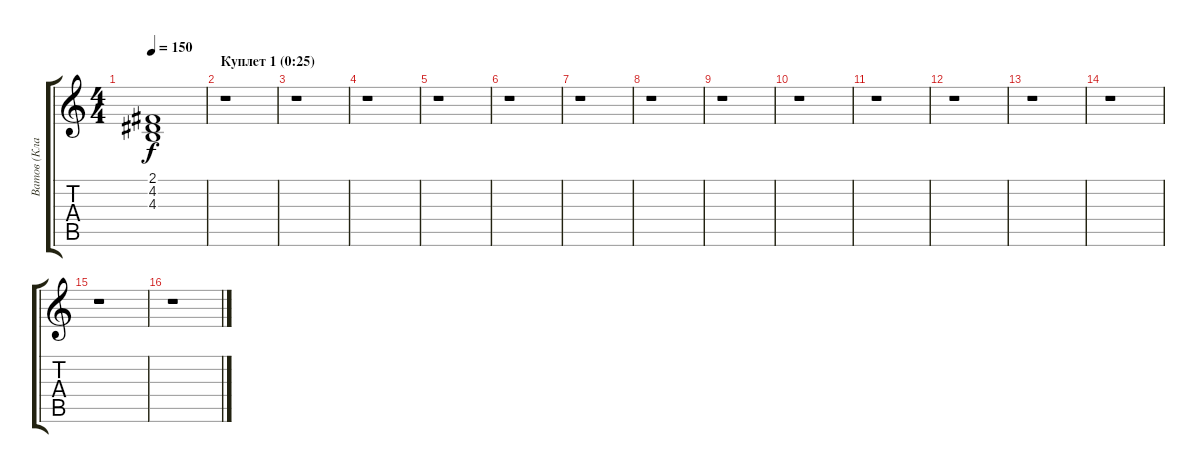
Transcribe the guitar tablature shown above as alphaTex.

\track ("Ватов (Клавишные)" "Ватов (Кла") {instrument drawbarorgan}
\staff {score tabs}
\tuning (E4 B3 G3 D3 A2 E2) {hide}
\ts (4 4)
\tempo 150
\clef g2
\ks c
(2.1{t} 4.2{t} 4.3{t}).1{dy f} |
\section ("" "Куплет 1 (0:25)")
r.1 |
r.1 |
r.1 |
r.1 |
r.1 |
r.1 |
r.1 |
r.1 |
r.1 |
r.1 |
r.1 |
r.1 |
r.1 |
r.1 |
r.1
